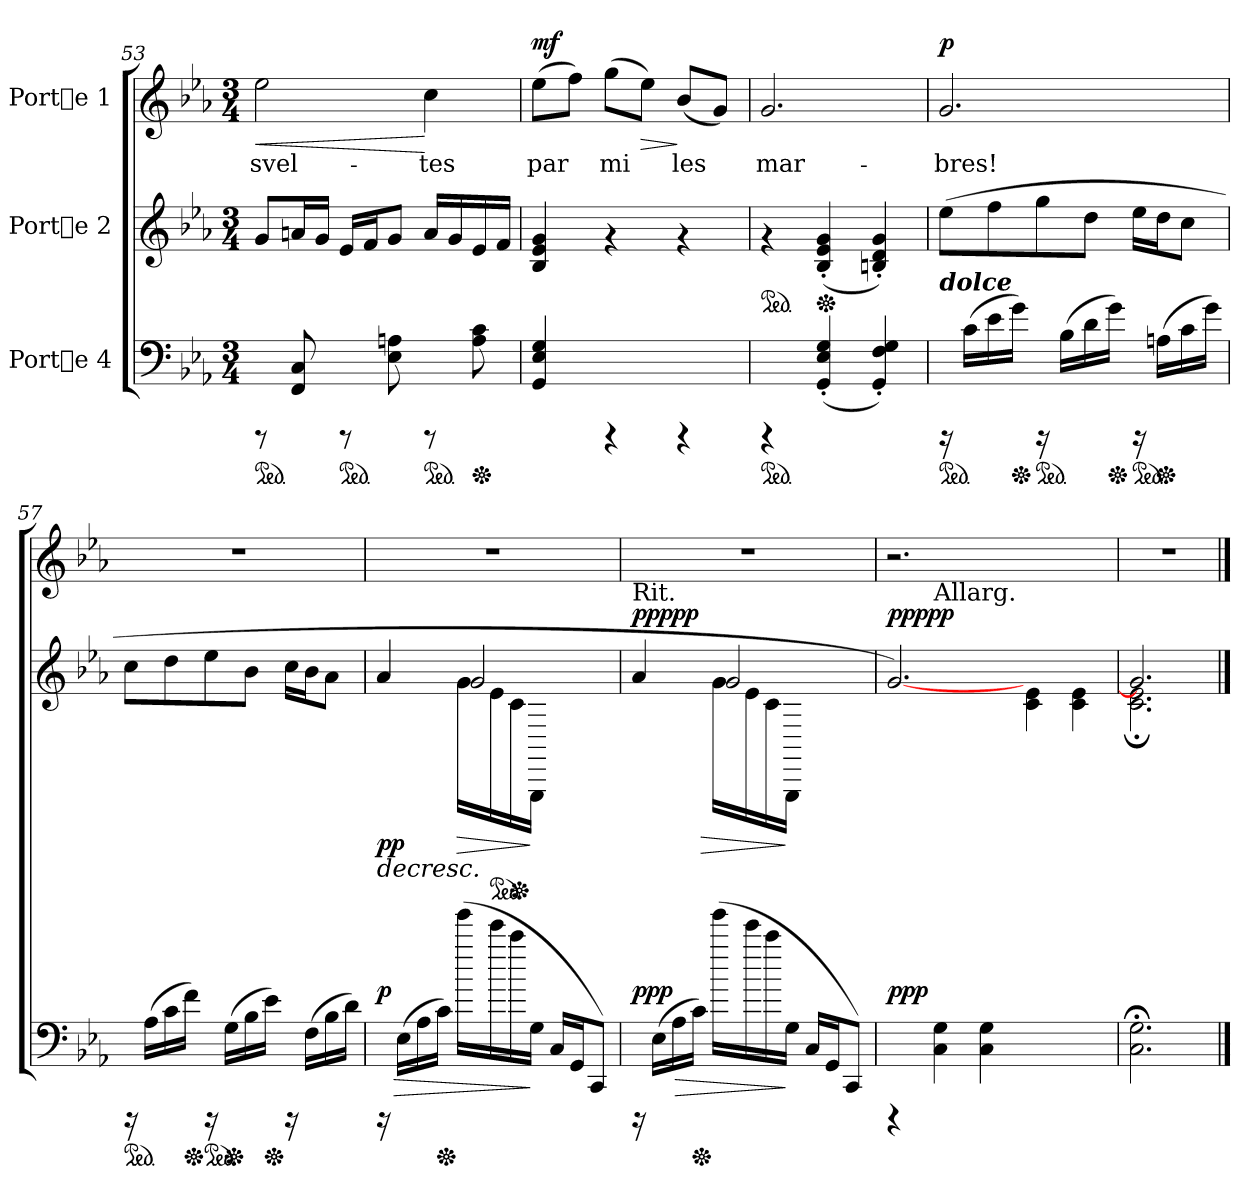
**kern	**dynam	**kern	**dynam	**kern	**text	**dynam
*part3	*part3	*part2	*part2	*part1	*part1	*part1
*staff3	*staff3	*staff2	*staff2	*staff1	*staff1	*staff1
*I"Porte 4	*	*I"Porte 2	*	*I"Porte 1	*	*
*clefF4	*	*clefG2	*	*clefG2	*	*
*k[b-e-a-]	*	*k[b-e-a-]	*	*k[b-e-a-]	*	*
*E-:	*	*E-:	*	*E-:	*	*
*M3/4	*	*M3/4	*	*M3/4	*	*
*ped	*	*	*	*	*	*
=53	=53	=53	=53	=53	=53	=53
!	!	!	!	!	!LO:LY:b	!LO:HP:b
8rCCC	.	8g/L	.	2ee-\	svel-	<
8C/ 8FF/	.	16an/	.	.	.	.
.	.	16g/J	.	.	.	.
*ped	*	*	*	*	*	*
8rCCC	.	16e-/L	.	.	.	.
.	.	16f/	.	.	.	.
8An\ 8E-\	.	8g/J	.	.	.	.
*ped	*	*	*	*	*	*
!	!	!	!	!	!LO:LY:b	!
8rCCC	.	16a/L	.	4cc\	-tes	[
.	.	16g/	.	.	.	.
*Xped	*	*	*	*	*	*
8c\ 8A\	.	16e-/	.	.	.	.
.	.	16f/J	.	.	.	.
=54	=54	=54	=54	=54	=54	=54
!	!	!	!	!	!LO:LY:b	!LO:DY:a
4G/ 4E-/ 4GG/	.	4g/ 4e-/ 4B-/	.	(>8ee-\L	par-	mf
!	!	!	!	!	!LO:LY:b	!
.	.	.	.	8ff\J)	-	.
!	!	!	!	!	!LO:LY:b	!
4rCCC	.	4rf	.	(>8gg\L	mi	.
!	!	!	!	!	!LO:LY:b	!LO:HP:b
.	.	.	.	8ee-\J)	.	>
!	!	!	!	!	!LO:LY:b	!
4rCCC	.	4rf	.	(>8b-/L	les	]
!	!	!	!	!	!LO:LY:b	!
.	.	.	.	8g/J)	.	.
!!LO:LB:g=z
=55	=55	=55	=55	=55	=55	=55
*ped	*	*	*	*	*	*
*	*	*ped	*	*	*	*
!	!	!	!	!	!LO:LY:b	!
4rCCC	.	4rf	.	2.g/	mar-	.
*	*	*Xped	*	*	*	*
(>4G/'< 4E-/'< 4GG/'<	.	(>4g/'< 4e-/'< 4B-/'<	.	.	.	.
4G/'< 4F/'< 4GG/'<)	.	4g/'< 4d/'< 4Bn/'<)	.	.	.	.
=56	=56	=56	=56	=56	=56	=56
*ped	*	*	*	*	*	*
!LO:TX:a:Bi:t=dolce	!	!	!	!	!	!
!	!	!	!	!	!LO:LY:b	!LO:DY:a
16rCCC	.	(>8ee-\L	.	2.g/	-bres!	p
(>16c\L	.	.	.	.	.	.
16e-\	.	8ff\	.	.	.	.
*Xped	*	*	*	*	*	*
16g\J)	.	.	.	.	.	.
*ped	*	*	*	*	*	*
16rCCC	.	8gg\	.	.	.	.
(>16B-\L	.	.	.	.	.	.
16d\	.	8dd\J	.	.	.	.
*Xped	*	*	*	*	*	*
16g\J)	.	.	.	.	.	.
*ped	*	*	*	*	*	*
16rCCC	.	16ee-\L	.	.	.	.
*Xped	*	*	*	*	*	*
(>16An\L	.	16dd\	.	.	.	.
16c\	.	8cc\J	.	.	.	.
16g\J)	.	.	.	.	.	.
=57	=57	=57	=57	=57	=57	=57
*ped	*	*	*	*	*	*
16rCCC	.	8cc\L	.	2.r	.	.
(>16A-\L	.	.	.	.	.	.
16c\	.	8dd\	.	.	.	.
*Xped	*	*	*	*	*	*
16f\J)	.	.	.	.	.	.
*ped	*	*	*	*	*	*
16rCCC	.	8ee-\	.	.	.	.
*Xped	*	*	*	*	*	*
(>16G\L	.	.	.	.	.	.
16B-\	.	8b-\J	.	.	.	.
*Xped	*	*	*	*	*	*
16e-\J)	.	.	.	.	.	.
16rCCC	.	16cc\L	.	.	.	.
(>16F\L	.	16b-\	.	.	.	.
16B-\	.	8a-\J	.	.	.	.
16d\J)	.	.	.	.	.	.
!!LO:PB:g=z
=58	=58	=58	=58	=58	=58	=58
!	!	!LO:TX:a:t=Rit.	!	!	!	!
!	!LO:HP:b	!	!LO:HP:b	!	!	!
*	*	*^	*	*	*	*
!	!LO:DY:n=1:a	!	!	!LO:DY:n=1:b	!	!	!
!	!	!	!	!LO:DY:n=2:b	!	!	!
16rCCC	> p	4ryy	4a-/	> p p	2.r	.	.
(>16E-\L	.	.	.	.	.	.	.
16A-\	.	.	.	.	.	.	.
*Xped	*	*	*	*	*	*	*
16c\J)	.	.	.	.	.	.	.
*	*	*MM68	*	*	*	*	*
!	!	!	!	!LO:HP:b	!	!	!
(>16ggg\L	.	16g\L	2g/	>	.	.	.
*	*	*ped	*	*	*	*	*
16eee-\	.	16e-\	.	.	.	.	.
*	*	*Xped	*	*	*	*	*
16ccc\	.	16c\	.	.	.	.	.
16G\J	]	16GGG\J	.	] ]	.	.	.
16C/L	.	4ryy	.	.	.	.	.
16GG/	.	.	.	.	.	.	.
8CC/J)	.	.	.	.	.	.	.
=59	=59	=59	=59	=59	=59	=59	=59
*	*	*MM75	*	*	*	*	*
!	!	!LO:TX:a:t=Rit.	!	!	!	!	!
!	!LO:HP:b	!	!	!LO:HP:b	!	!	!
!	!LO:DY:n=1:a	!	!	!	!	!	!
!	!LO:DY:n=2:a	!	!	!LO:DY:n=1:a	!	!	!
!	!	!	!	!LO:DY:n=2:b	!	!	!
!	!	!	!	!LO:DY:n=3:a	!	!	!
16rCCC	> pp p	4ryy	4a-/	> pp p pp	2.r	.	.
(>16E-\L	.	.	.	.	.	.	.
16A-\	.	.	.	.	.	.	.
*Xped	*	*	*	*	*	*	*
16c\J)	.	.	.	.	.	.	.
*	*	*MM68	*	*	*	*	*
(>16ggg\L	.	16g\L	2g/	.	.	.	.
16eee-\	.	16e-\	.	.	.	.	.
16ccc\	.	16c\	.	.	.	.	.
16G\J	]	16GGG\J	.	]	.	.	.
16C/L	.	4ryy	.	.	.	.	.
16GG/	.	.	.	.	.	.	.
8CC/J)	.	.	.	.	.	.	.
=60	=60	=60	=60	=60	=60	=60	=60
*	*	*MM65	*	*	*	*	*
!	!LO:DY:a	!	!	!	!	!	!
!	!LO:DY:n=1:a	!	!	!LO:DY:a	!	!	!
!	!	!	!	!LO:DY:n=1:a	!	!	!
!	!	!	!	!LO:DY:n=2:a	!	!	!
4rCCC	pp p	[<2.g/)	4ryy	pp pp p	2.r	.	.
!	!	!	!LO:TX:a:t=Allarg.	!	!	!	!
4G\ 4C\	.	.	1ryy	.	.	.	.
4G\ 4C\	.	.	.	.	.	.	.
2ryy	.	4e-\ 4c\	.	.	2ryy	.	.
.	.	4e-\ 4c\	.	.	.	.	.
=61	=61	=61	=61	=61	=61	=61	=61
*	*	*MM55	*	*	*	*	*
2.G\;< 2.C\;<	.	2.g/]	2.e-\;< 2.c\;<	.	2.r	.	.
*	*	*v	*v	*	*	*	*
==	==	==	==	==	==	==
*-	*-	*-	*-	*-	*-	*-
